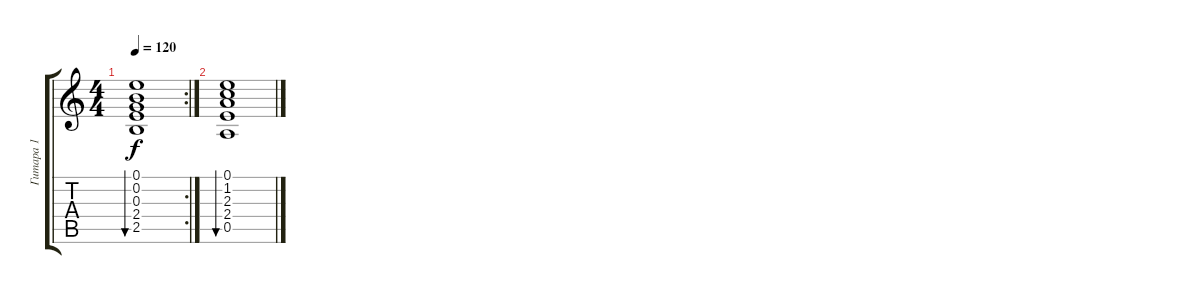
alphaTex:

\track ("Гитара 1" "Гитара 1") {instrument acousticguitarnylon}
\staff {score tabs}
\tuning (E4 B3 G3 D3 A2 E2) {hide}
\rc 2
\ts (4 4)
\tempo 120
\clef g2
\ks c
(0.1 0.2 0.3 2.4 2.5).1{bu 240 dy f} |
(0.1 1.2 2.3 2.4 0.5).1{bu 240}
